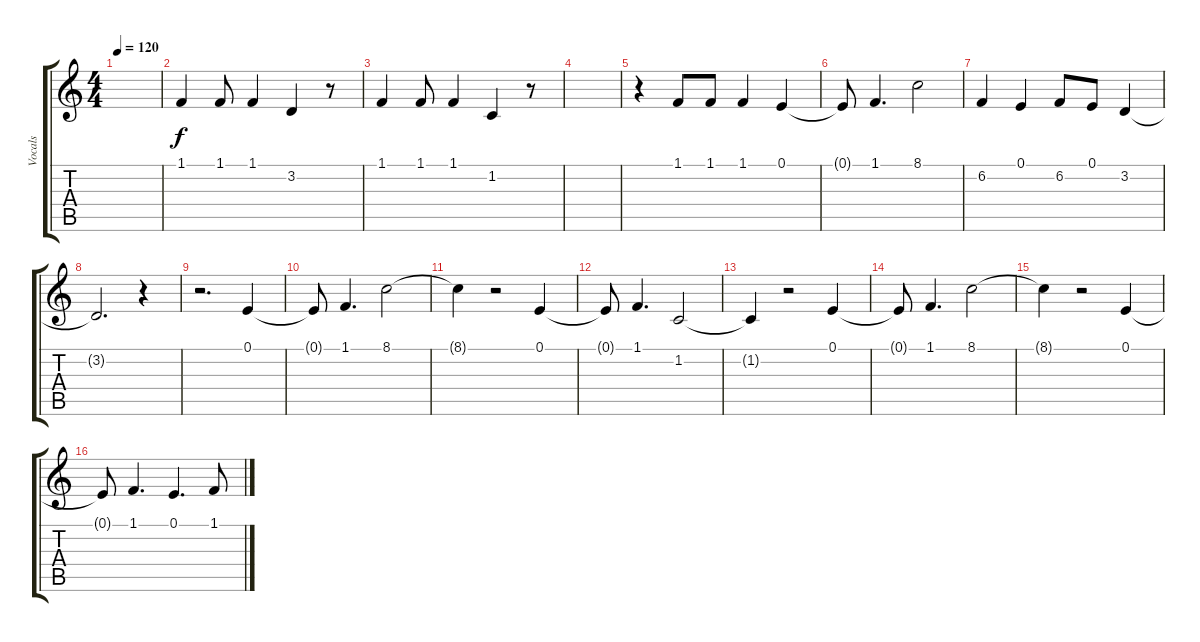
\track ("Vocals" "Vocals") {instrument violin}
\staff {score tabs}
\tuning (E4 B3 G3 D3 A2 D2) {hide}
\ts (4 4)
\tempo 120
\clef g2
\ks c
|
1.1.4 1.1.8 1.1.4 3.2.4 r.8 |
1.1.4 1.1.8 1.1.4 1.2.4 r.8 |
|
r.4 1.1.8 1.1.8 1.1.4 0.1.4 |
0.1{t}.8 1.1.4{d} 8.1.2 |
6.2.4 0.1.4 6.2.8 0.1.8 3.2.4 |
3.2{t}.2{d} r.4 |
r.2{d} 0.1.4 |
0.1{t}.8 1.1.4{d} 8.1.2 |
8.1{t}.4 r.2 0.1.4 |
0.1{t}.8 1.1.4{d} 1.2.2 |
1.2{t}.4 r.2 0.1.4 |
0.1{t}.8 1.1.4{d} 8.1.2 |
8.1{t}.4 r.2 0.1.4 |
0.1{t}.8 1.1.4{d} 0.1.4{d} 1.1.8
